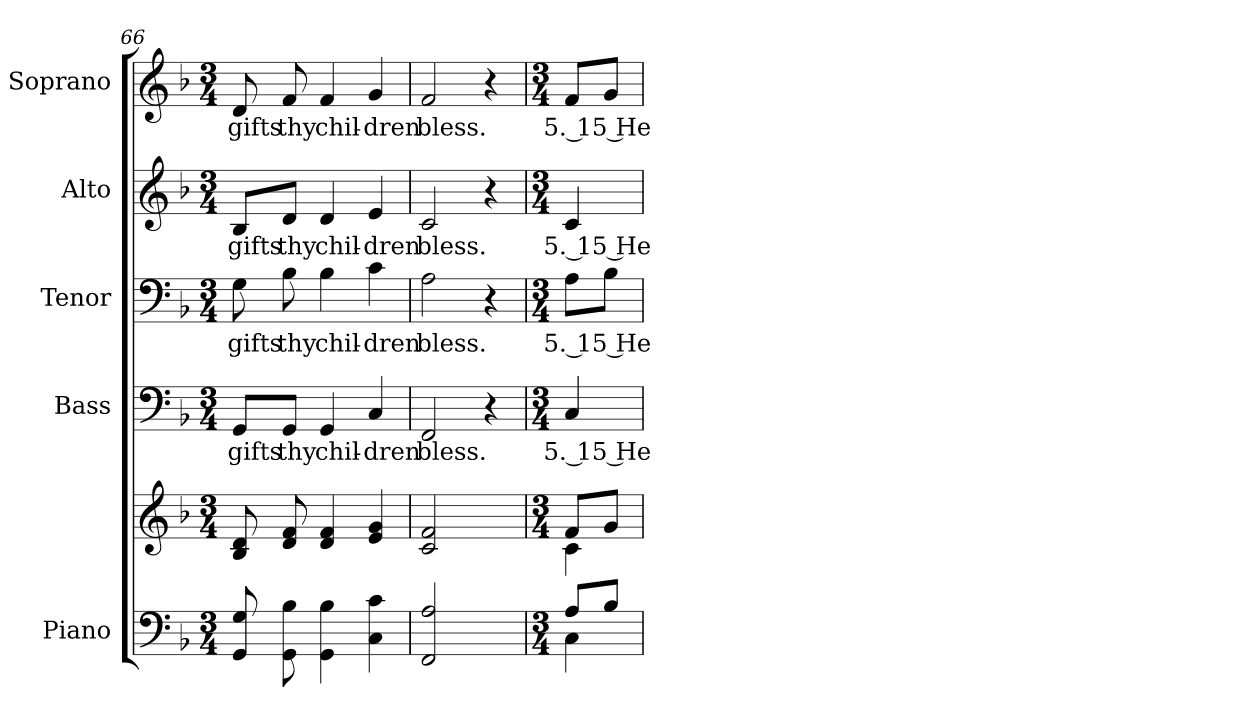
**kern	**kern	**kern	**text	**kern	**text	**kern	**text	**kern	**text
*part5	*part5	*part4	*part4	*part3	*part3	*part2	*part2	*part1	*part1
*staff6	*staff5	*staff4	*staff4	*staff3	*staff3	*staff2	*staff2	*staff1	*staff1
*I"Piano	*	*I"Bass	*	*I"Tenor	*	*I"Alto	*	*I"Soprano	*
*I'Pno.	*	*I'B.	*	*I'T.	*	*I'A.	*	*I'S.	*
*clefF4	*clefG2	*clefF4	*	*clefF4	*	*clefG2	*	*clefG2	*
*k[b-]	*k[b-]	*k[b-]	*	*k[b-]	*	*k[b-]	*	*k[b-]	*
*F:	*F:	*F:	*	*F:	*	*F:	*	*F:	*
*M3/4	*M3/4	*M3/4	*	*M3/4	*	*M3/4	*	*M3/4	*
=66	=66	=66	=66	=66	=66	=66	=66	=66	=66
!	!	!	!LO:LY:b:color=#000000	!	!	!	!	!	!
!	!	!	!	!	!LO:LY:b:color=#000000	!	!	!	!
!	!	!	!	!	!	!	!LO:LY:b:color=#000000	!	!
!	!	!	!	!	!	!	!	!	!LO:LY:b:color=#000000
8GGi/ 8Gi	8B-i/ 8di	8GGi/L	gifts	8Gi\	gifts	8B-i/L	gifts	8di/	gifts
!	!	!	!LO:LY:b:color=#000000	!	!	!	!	!	!
!	!	!	!	!	!LO:LY:b:color=#000000	!	!	!	!
!	!	!	!	!	!	!	!LO:LY:b:color=#000000	!	!
!	!	!	!	!	!	!	!	!	!LO:LY:b:color=#000000
8GGi\ 8B-i	8di/ 8fi	8GGi/J	thy	8B-i\	thy	8di/J	thy	8fi/	thy
!	!	!	!LO:LY:b:color=#000000	!	!	!	!	!	!
!	!	!	!	!	!LO:LY:b:color=#000000	!	!	!	!
!	!	!	!	!	!	!	!LO:LY:b:color=#000000	!	!
!	!	!	!	!	!	!	!	!	!LO:LY:b:color=#000000
4GGi\ 4B-i	4di/ 4fi	4GGi/	chil-	4B-i\	chil-	4di/	chil-	4fi/	chil-
!	!	!	!LO:LY:b:color=#000000	!	!	!	!	!	!
!	!	!	!	!	!LO:LY:b:color=#000000	!	!	!	!
!	!	!	!	!	!	!	!LO:LY:b:color=#000000	!	!
!	!	!	!	!	!	!	!	!	!LO:LY:b:color=#000000
4Ci\ 4ci	4ei/ 4gi	4Ci/	-dren	4ci\	-dren	4ei/	-dren	4gi/	-dren
!!LO:PB:g=z
=67	=67	=67	=67	=67	=67	=67	=67	=67	=67
!	!	!	!LO:LY:b:color=#000000	!	!	!	!	!	!
!	!	!	!	!	!LO:LY:b:color=#000000	!	!	!	!
!	!	!	!	!	!	!	!LO:LY:b:color=#000000	!	!
!	!	!	!	!	!	!	!	!	!LO:LY:b:color=#000000
2FFi/ 2Ai	2ci/ 2fi	2FFi/	bless.	2Ai\	bless.	2ci/	bless.	2fi/	bless.
4ryy	4ryy	4r	.	4r	.	4r	.	4r	.
=68	=68	=68	=68	=68	=68	=68	=68	=68	=68
*M3/4	*M3/4	*M3/4	*	*M3/4	*	*M3/4	*	*M3/4	*
*^	*^	*	*	*	*	*	*	*	*
!	!	!	!	!	!LO:LY:b:color=#000000	!	!	!	!	!	!
!	!	!	!	!	!	!	!LO:LY:b:color=#000000	!	!	!	!
!	!	!	!	!	!	!	!	!	!LO:LY:b:color=#000000	!	!
!	!	!	!	!	!	!	!	!	!	!	!LO:LY:b:color=#000000
8Ai/L	4Ci\	8fi/L	4ci\	4Ci/	5. 15 He	8Ai\L	5. 15 He	4ci/	5. 15 He	8fi/L	5. 15 He
8B-i/J	.	8gi/J	.	.	.	8B-i\J	.	.	.	8gi/J	.
*v	*v	*	*	*	*	*	*	*	*	*	*
*	*v	*v	*	*	*	*	*	*	*	*
=	=	=	=	=	=	=	=	=	=
*-	*-	*-	*-	*-	*-	*-	*-	*-	*-
